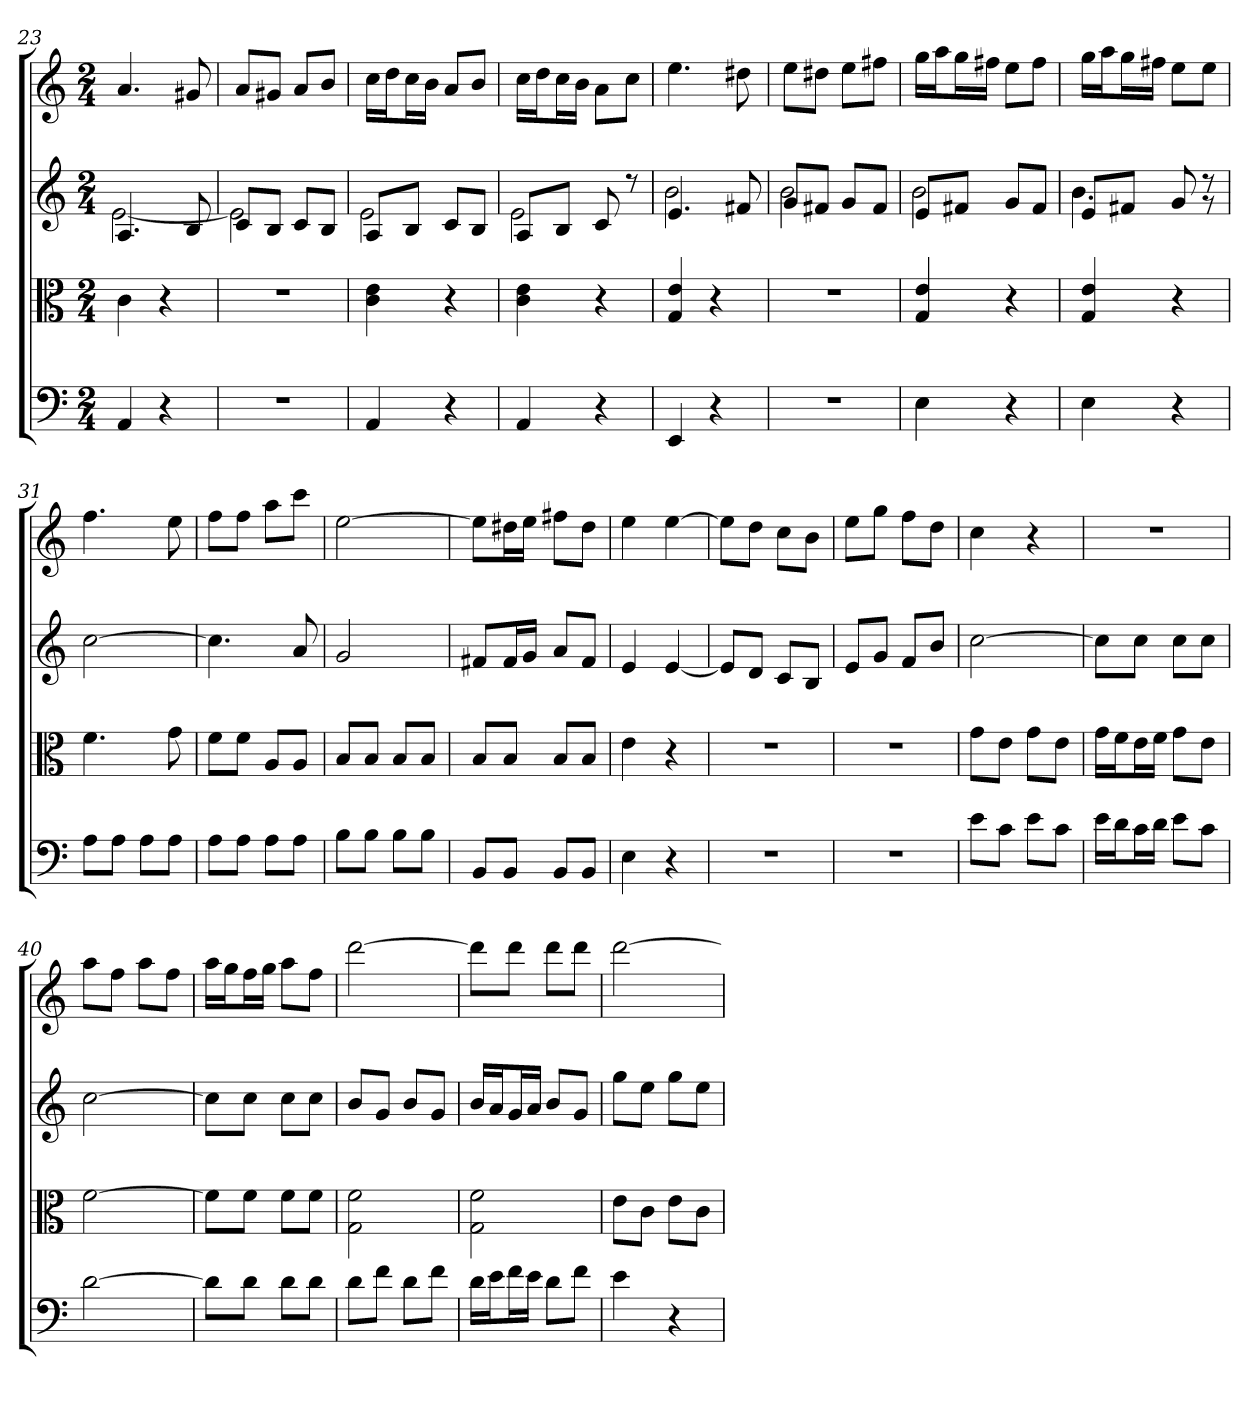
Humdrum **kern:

**kern	**kern	**kern	**kern
*part4	*part3	*part2	*part1
*staff4	*staff3	*staff2	*staff1
*clefF4	*clefC3	*	*
*k[]	*k[]	*k[]	*k[]
*C:	*C:	*C:	*C:
*M2/4	*M2/4	*M2/4	*M2/4
=23	=23	=23	=23
*	*	*^	*
4AA	4c	4.A	[2e	4.a
4r	4r	.	.	.
.	.	8B	.	8g#X
=24	=24	=24	=24	=24
2r	2r	8cL	2e]	8aL
.	.	8BJ	.	8g#XJ
.	.	8cL	.	8aL
.	.	8BJ	.	8bJ
=25	=25	=25	=25	=25
4AA	4c 4e	8AL	2e	16ccLL
.	.	.	.	16ddJ
.	.	8BJ	.	16ccL
.	.	.	.	16bJJ
4r	4r	8cL	.	8aL
.	.	8BJ	.	8bJ
=26	=26	=26	=26	=26
4AA	4c 4e	8AL	2e	16ccLL
.	.	.	.	16ddJ
.	.	8BJ	.	16ccL
.	.	.	.	16bJJ
4r	4r	8c	.	8aL
.	.	8r	.	8ccJ
=27	=27	=27	=27	=27
4EE	4G 4e	4.e	2b	4.ee
4r	4r	.	.	.
.	.	8f#X	.	8dd#X
=28	=28	=28	=28	=28
2r	2r	8gL	2b	8eeL
.	.	8f#XJ	.	8dd#XJ
.	.	8gL	.	8eeL
.	.	8f#J	.	8ff#XJ
=29	=29	=29	=29	=29
4E	4G 4e	8eL	2b	16ggLL
.	.	.	.	16aaJ
.	.	8f#XJ	.	16ggL
.	.	.	.	16ff#XJJ
4r	4r	8gL	.	8eeL
.	.	8f#J	.	8ff#J
=30	=30	=30	=30	=30
4E	4G 4e	8eL	4.b	16ggLL
.	.	.	.	16aaJ
.	.	8f#XJ	.	16ggL
.	.	.	.	16ff#XJJ
4r	4r	8g	.	8eeL
.	.	8r	8r	8eeJ
*	*	*v	*v	*
=31	=31	=31	=31
8A\L	4.f	[2cc	4.ff
8A\J	.	.	.
8A\L	.	.	.
8A\J	8g	.	8ee
=32	=32	=32	=32
8A\L	8f\L	4.cc]	8ffL
8A\J	8f\J	.	8ffJ
8A\L	8A/L	.	8aaL
8A\J	8A/J	8a	8cccJ
=33	=33	=33	=33
8B\L	8B/L	2g	[2ee
8B\J	8B/J	.	.
8B\L	8B/L	.	.
8B\J	8B/J	.	.
=34	=34	=34	=34
8BB/L	8B/L	8f#XL	8eeL]
8BB/J	8B/J	16f#L	16dd#XL
.	.	16gJJ	16eeJJ
8BB/L	8B/L	8aL	8ff#XL
8BB/J	8B/J	8f#J	8dd#J
=35	=35	=35	=35
4E	4e	4e	4ee
4r	4r	[4e	[4ee
=36	=36	=36	=36
2r	2r	8eL]	8eeL]
.	.	8dJ	8ddJ
.	.	8cL	8ccL
.	.	8BJ	8bJ
=37	=37	=37	=37
2r	2r	8eL	8eeL
.	.	8gJ	8ggJ
.	.	8fL	8ffL
.	.	8bJ	8ddJ
=38	=38	=38	=38
8e\L	8g\L	[2cc	4cc
8c\J	8e\J	.	.
8e\L	8g\L	.	4r
8c\J	8e\J	.	.
=39	=39	=39	=39
16e\LL	16g\LL	8ccL]	2r
16d\J	16f\J	.	.
16c\L	16e\L	8ccJ	.
16d\JJ	16f\JJ	.	.
8e\L	8g\L	8ccL	.
8c\J	8e\J	8ccJ	.
=40	=40	=40	=40
[2d	[2f	[2cc	8aaL
.	.	.	8ffJ
.	.	.	8aaL
.	.	.	8ffJ
=41	=41	=41	=41
8d\L]	8f\L]	8ccL]	16aaLL
.	.	.	16ggJ
8d\J	8f\J	8ccJ	16ffL
.	.	.	16ggJJ
8d\L	8f\L	8ccL	8aaL
8d\J	8f\J	8ccJ	8ffJ
=42	=42	=42	=42
8d\L	2G 2f	8bL	[2ddd
8f\J	.	8gJ	.
8d\L	.	8bL	.
8f\J	.	8gJ	.
=43	=43	=43	=43
16d\LL	2G 2f	16bLL	8dddL]
16e\J	.	16aJ	.
16f\L	.	16gL	8dddJ
16e\JJ	.	16aJJ	.
8d\L	.	8bL	8dddL
8f\J	.	8gJ	8dddJ
=44	=44	=44	=44
4e	8e\L	8ggL	[2ddd
.	8c\J	8eeJ	.
4r	8e\L	8ggL	.
.	8c\J	8eeJ	.
=	=	=	=
*-	*-	*-	*-
